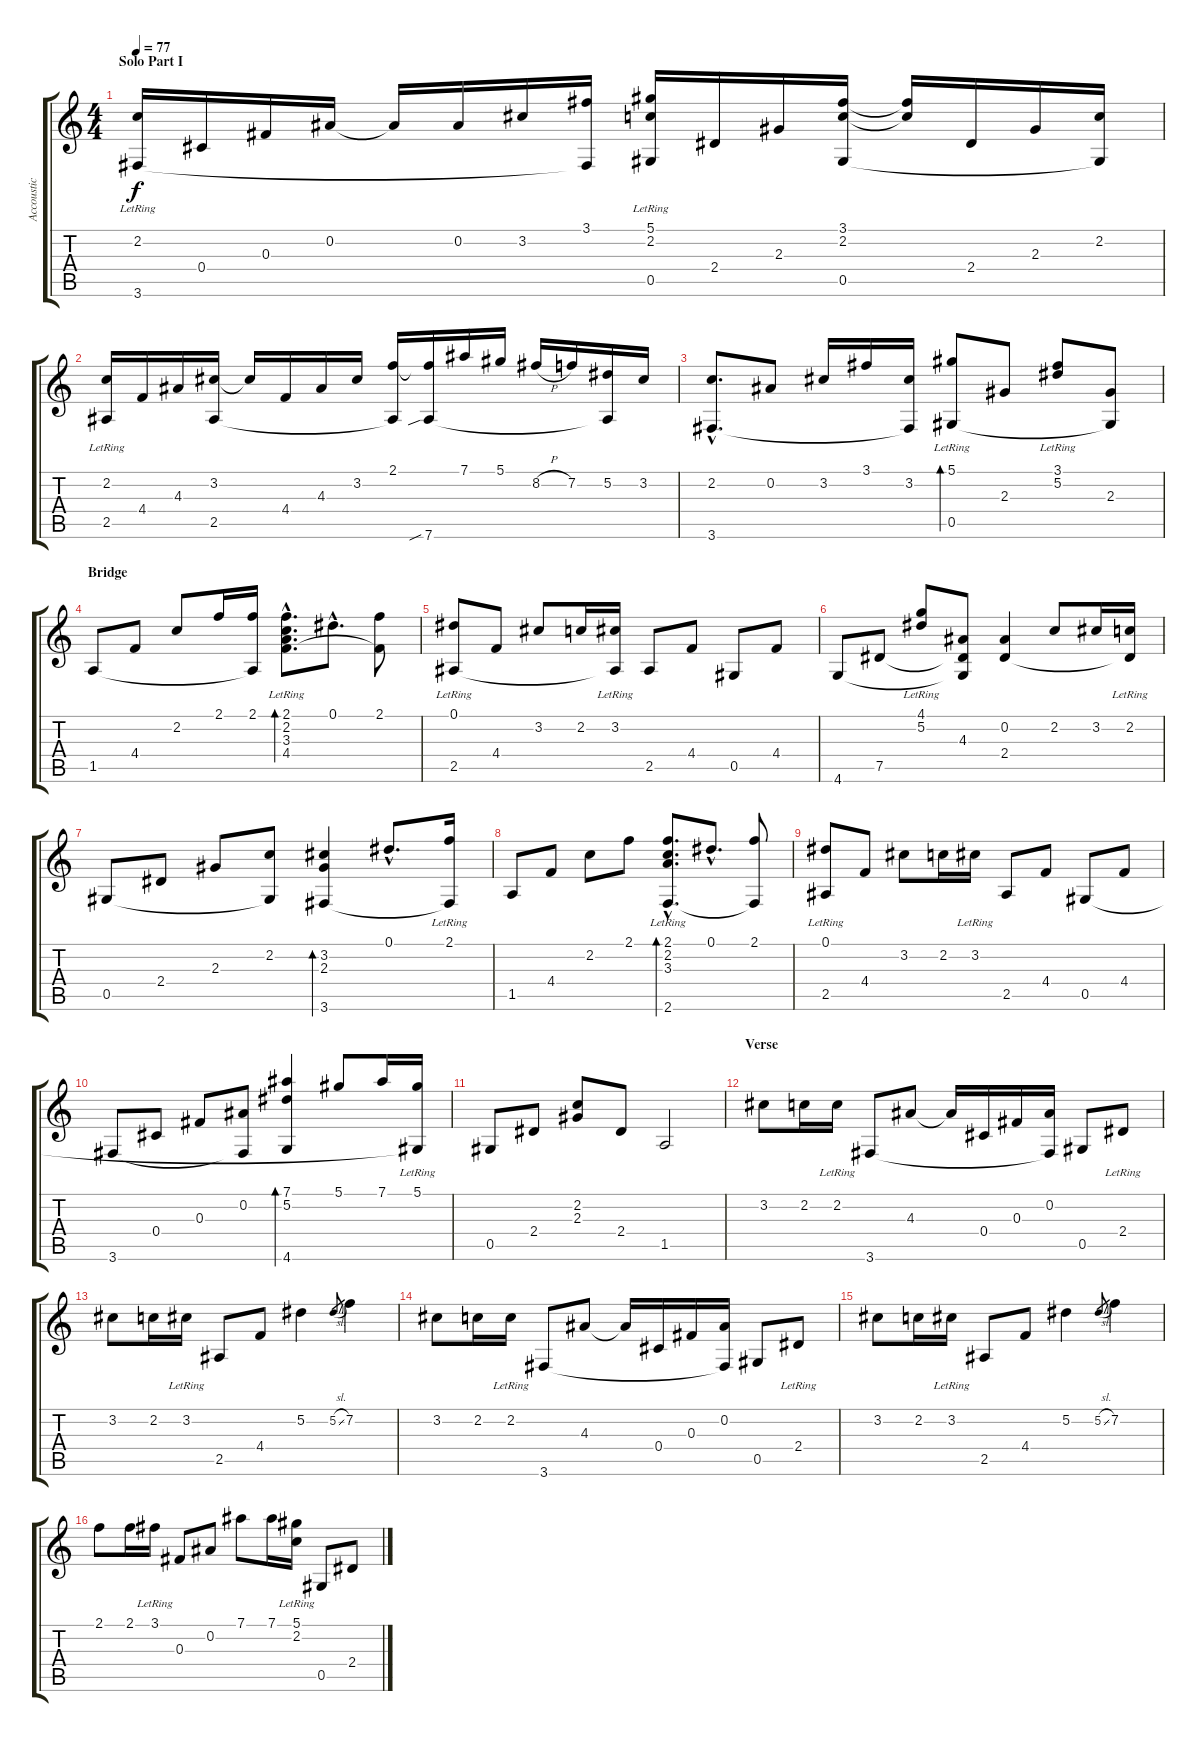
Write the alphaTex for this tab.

\track ("Accoustic Guitar D#G#C#F#A#D#" "Accoustic ") {instrument acousticguitarnylon}
\staff {score tabs}
\tuning (Eb4 Bb3 Gb3 Db3 Ab2 Eb2) {hide}
\ts (4 4)
\section ("" "Solo Part I")
\tempo 77
\clef g2
\ks c
(2.2{lr} 3.6).16{dy f} 0.4.16 0.3.16 0.2.16 0.2{t}.16 0.2.16 3.2.16 (3.1 3.6{t}).16 (5.1{lr} 2.2{lr} 0.5).16 2.4.16 2.3.16 (3.1 2.2 0.5).16 (3.1{t} 2.2{t}).16 2.4.16 2.3.16 (2.2 0.5{t}).16 |
(2.2{lr} 2.5).16 4.4.16 4.3.16 (3.2 2.5).16 3.2{t}.16 4.4.16 4.3.16 3.2.16 (2.1 2.5{t}).16 (2.1{t} 7.6{sib}).16 7.1.16 5.1.16 8.2{h}.16 7.2.16 (5.2 7.6{t}).16 3.2.16 |
(2.2{hac} 3.6{hac}).8{d} 0.2.8 3.2.16 3.1.16 (3.2 3.6{t}).16 (5.1{lr} 0.5).8{bd 120} 2.3.8 (3.1{lr} 5.2{lr}).8 (2.3 0.5{t}).8 |
\section ("" "Bridge")
1.5.8 4.4.8 2.2.8 2.1.16 (2.1 1.5{t}).16 (2.1{hac lr} 2.2{hac} 3.3{hac} 4.4{hac}).8{d bd 60} 0.1{hac}.8{d} (2.1 4.4{t}).8 |
(0.1{lr} 2.5).8 4.4.8 3.2.8 2.2.16 (3.2{lr} 2.5{t}).16 2.5.8 4.4.8 0.5.8 4.4.8 |
4.6.8 7.5.8 (4.1{lr} 5.2{lr}).8 (4.3 7.5{t} 4.6{t}).8 (0.2 2.4).4 2.2.8 3.2.16 (2.2{lr} 2.4{t}).16 |
0.5.8 2.4.8 2.3.8 (2.2 0.5{t}).8 (3.2 2.3 3.6).4{bd 60} 0.1{hac}.8{d} (2.1{lr} 3.6{t}).16 |
1.5.8 4.4.8 2.2.8 2.1.8 (2.1{hac} 2.2{hac lr} 3.3{hac} 2.6{hac}).8{d bd 60} 0.1{hac}.8{d} (2.1 2.6{t}).8 |
(0.1{lr} 2.5).8 4.4.8 3.2.8 2.2.16 3.2{lr}.16 2.5.8 4.4.8 0.5.8 4.4.8 |
3.6.8 0.4.8 0.3.8 (0.2 3.6{t}).8 (7.1 5.2 4.6).4{bd 60} 5.1.8 7.1.16 (5.1{lr} 0.5{t}).16 |
0.5.8 2.4.8 (2.2 2.3).8 2.4.8 1.5.2 |
\section ("" "Verse")
3.2.8 2.2.16 2.2{lr}.16 3.6.8 4.3.8 4.3{t}.16 0.4.16 0.3.16 (0.2 3.6{t}).16 0.5.8 2.4{lr}.8 |
3.2.8 2.2.16 3.2{lr}.16 2.5.8 4.4.8 5.2.4 5.2{sl}.8{gr} 7.2.4 |
3.2.8 2.2.16 2.2{lr}.16 3.6.8 4.3.8 4.3{t}.16 0.4.16 0.3.16 (0.2 3.6{t}).16 0.5.8 2.4{lr}.8 |
3.2.8 2.2.16 3.2{lr}.16 2.5.8 4.4.8 5.2.4 5.2{sl}.8{gr} 7.2.4 |
2.1.8 2.1.16 3.1{lr}.16 0.3.8 0.2.8 7.1.8 7.1.16 (5.1{lr} 2.2{lr}).16 0.5.8 2.4.8
